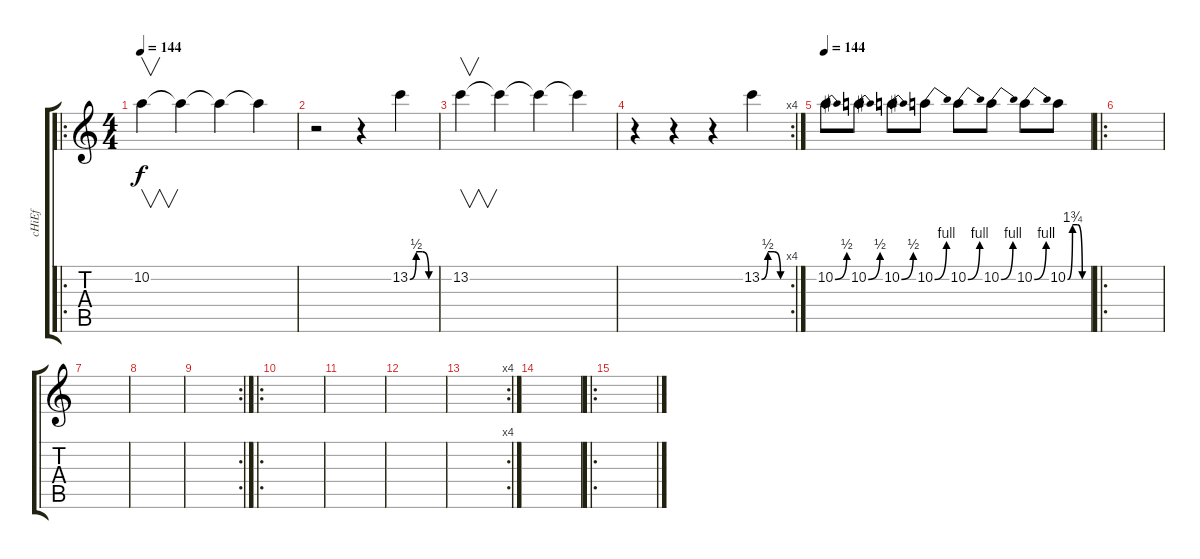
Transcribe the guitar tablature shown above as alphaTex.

\track ("cHiEf" "cHiEf") {instrument overdrivenguitar}
\staff {score tabs}
\tuning (E4 B3 G3 D3 A2 E2) {hide}
\ro
\ts (4 4)
\tempo 144
\tempo 112
\tempo 144
\clef g2
\ks c
10.2.4{v dy f volume 15 instrument overdrivenguitar} 10.2{t}.4 10.2{t}.4 10.2{t}.4 |
r.2 r.4 13.2{be (custom 0 0 15 2 30 2 45 0 60 0)}.4 |
13.2.4{v} 13.2{t}.4 13.2{t}.4 13.2{t}.4 |
\rc 4
r.4 r.4 r.4 13.2{be (custom 0 0 15 2 30 2 45 0 60 0)}.4 |
\tempo 144
10.2{be (bend 0 0 60 2)}.8 10.2{be (bend 0 0 60 2)}.8 10.2{be (bend 0 0 60 2)}.8 10.2{be (bend 0 0 60 4)}.8 10.2{be (bend 0 0 60 4)}.8 10.2{be (bend 0 0 60 4)}.8 10.2{be (bend 0 0 60 4)}.8 10.2{be (custom 0 0 15 7 30 7 45 0 60 0)}.8 |
\ro
|
|
|
\rc 2
|
\ro
|
|
|
\rc 4
|
|
\ro
